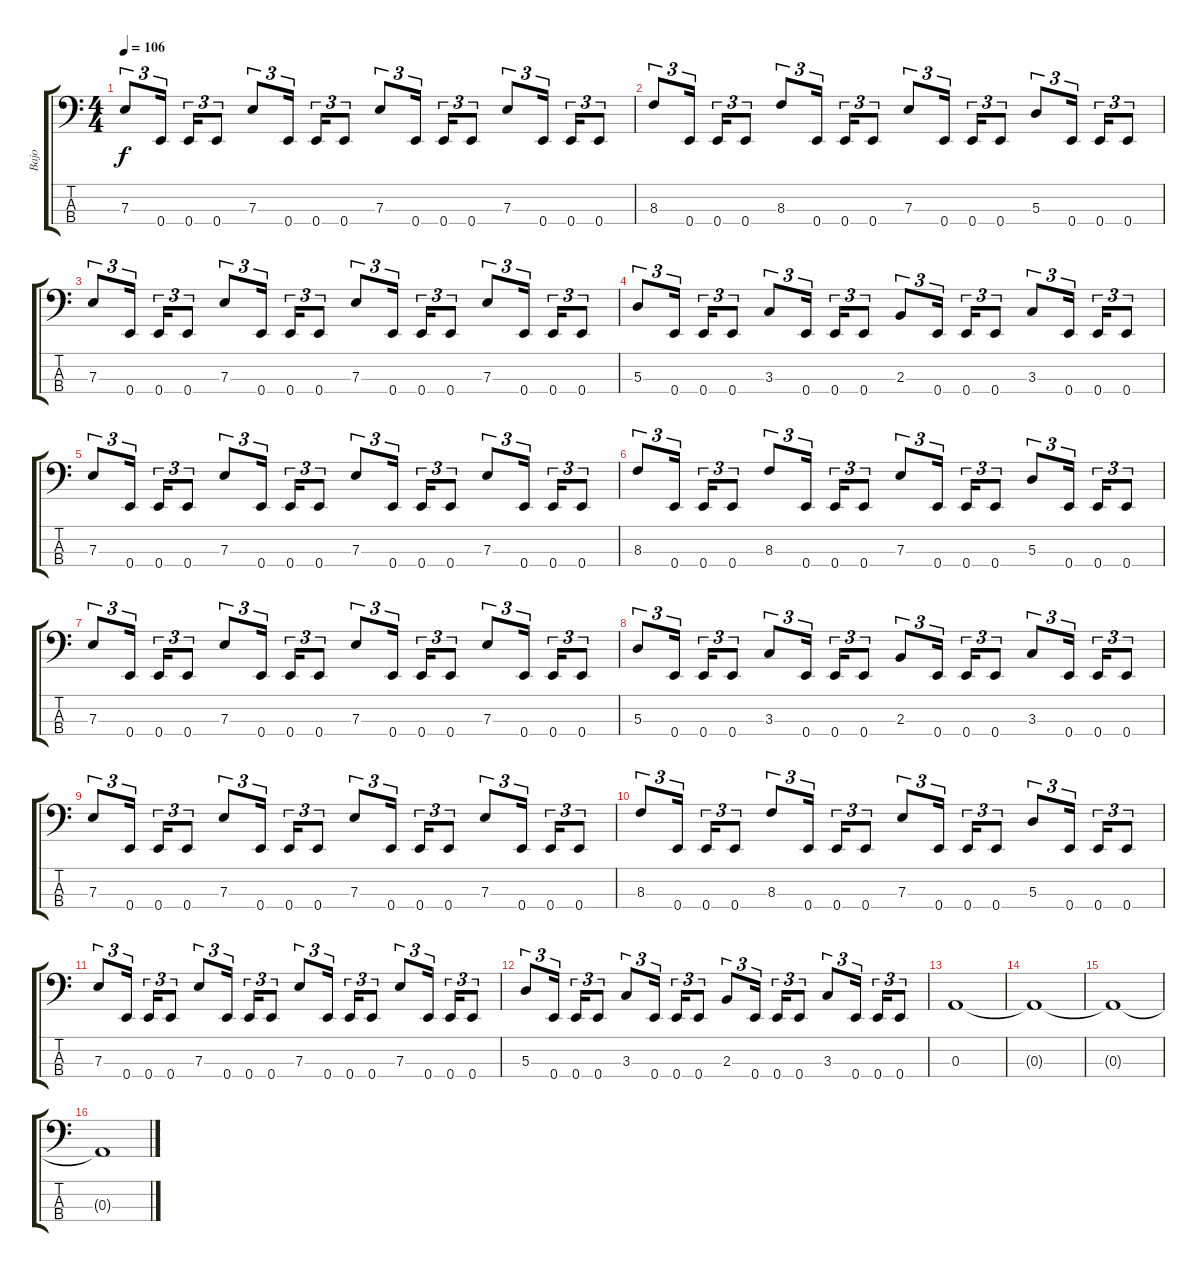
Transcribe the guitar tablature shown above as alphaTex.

\track ("Bajo" "Bajo") {instrument electricbasspick}
\staff {score tabs}
\tuning (G2 D2 A1 E1) {hide}
\ts (4 4)
\tempo 106
\clef f4
\ks c
7.3.8{tu (3 2) dy f} 0.4.16{tu (3 2)} 0.4.16{tu (3 2)} 0.4.8{tu (3 2)} 7.3.8{tu (3 2)} 0.4.16{tu (3 2)} 0.4.16{tu (3 2)} 0.4.8{tu (3 2)} 7.3.8{tu (3 2)} 0.4.16{tu (3 2)} 0.4.16{tu (3 2)} 0.4.8{tu (3 2)} 7.3.8{tu (3 2)} 0.4.16{tu (3 2)} 0.4.16{tu (3 2)} 0.4.8{tu (3 2)} |
8.3.8{tu (3 2)} 0.4.16{tu (3 2)} 0.4.16{tu (3 2)} 0.4.8{tu (3 2)} 8.3.8{tu (3 2)} 0.4.16{tu (3 2)} 0.4.16{tu (3 2)} 0.4.8{tu (3 2)} 7.3.8{tu (3 2)} 0.4.16{tu (3 2)} 0.4.16{tu (3 2)} 0.4.8{tu (3 2)} 5.3.8{tu (3 2)} 0.4.16{tu (3 2)} 0.4.16{tu (3 2)} 0.4.8{tu (3 2)} |
7.3.8{tu (3 2)} 0.4.16{tu (3 2)} 0.4.16{tu (3 2)} 0.4.8{tu (3 2)} 7.3.8{tu (3 2)} 0.4.16{tu (3 2)} 0.4.16{tu (3 2)} 0.4.8{tu (3 2)} 7.3.8{tu (3 2)} 0.4.16{tu (3 2)} 0.4.16{tu (3 2)} 0.4.8{tu (3 2)} 7.3.8{tu (3 2)} 0.4.16{tu (3 2)} 0.4.16{tu (3 2)} 0.4.8{tu (3 2)} |
5.3.8{tu (3 2)} 0.4.16{tu (3 2)} 0.4.16{tu (3 2)} 0.4.8{tu (3 2)} 3.3.8{tu (3 2)} 0.4.16{tu (3 2)} 0.4.16{tu (3 2)} 0.4.8{tu (3 2)} 2.3.8{tu (3 2)} 0.4.16{tu (3 2)} 0.4.16{tu (3 2)} 0.4.8{tu (3 2)} 3.3.8{tu (3 2)} 0.4.16{tu (3 2)} 0.4.16{tu (3 2)} 0.4.8{tu (3 2)} |
7.3.8{tu (3 2)} 0.4.16{tu (3 2)} 0.4.16{tu (3 2)} 0.4.8{tu (3 2)} 7.3.8{tu (3 2)} 0.4.16{tu (3 2)} 0.4.16{tu (3 2)} 0.4.8{tu (3 2)} 7.3.8{tu (3 2)} 0.4.16{tu (3 2)} 0.4.16{tu (3 2)} 0.4.8{tu (3 2)} 7.3.8{tu (3 2)} 0.4.16{tu (3 2)} 0.4.16{tu (3 2)} 0.4.8{tu (3 2)} |
8.3.8{tu (3 2)} 0.4.16{tu (3 2)} 0.4.16{tu (3 2)} 0.4.8{tu (3 2)} 8.3.8{tu (3 2)} 0.4.16{tu (3 2)} 0.4.16{tu (3 2)} 0.4.8{tu (3 2)} 7.3.8{tu (3 2)} 0.4.16{tu (3 2)} 0.4.16{tu (3 2)} 0.4.8{tu (3 2)} 5.3.8{tu (3 2)} 0.4.16{tu (3 2)} 0.4.16{tu (3 2)} 0.4.8{tu (3 2)} |
7.3.8{tu (3 2)} 0.4.16{tu (3 2)} 0.4.16{tu (3 2)} 0.4.8{tu (3 2)} 7.3.8{tu (3 2)} 0.4.16{tu (3 2)} 0.4.16{tu (3 2)} 0.4.8{tu (3 2)} 7.3.8{tu (3 2)} 0.4.16{tu (3 2)} 0.4.16{tu (3 2)} 0.4.8{tu (3 2)} 7.3.8{tu (3 2)} 0.4.16{tu (3 2)} 0.4.16{tu (3 2)} 0.4.8{tu (3 2)} |
5.3.8{tu (3 2)} 0.4.16{tu (3 2)} 0.4.16{tu (3 2)} 0.4.8{tu (3 2)} 3.3.8{tu (3 2)} 0.4.16{tu (3 2)} 0.4.16{tu (3 2)} 0.4.8{tu (3 2)} 2.3.8{tu (3 2)} 0.4.16{tu (3 2)} 0.4.16{tu (3 2)} 0.4.8{tu (3 2)} 3.3.8{tu (3 2)} 0.4.16{tu (3 2)} 0.4.16{tu (3 2)} 0.4.8{tu (3 2)} |
7.3.8{tu (3 2)} 0.4.16{tu (3 2)} 0.4.16{tu (3 2)} 0.4.8{tu (3 2)} 7.3.8{tu (3 2)} 0.4.16{tu (3 2)} 0.4.16{tu (3 2)} 0.4.8{tu (3 2)} 7.3.8{tu (3 2)} 0.4.16{tu (3 2)} 0.4.16{tu (3 2)} 0.4.8{tu (3 2)} 7.3.8{tu (3 2)} 0.4.16{tu (3 2)} 0.4.16{tu (3 2)} 0.4.8{tu (3 2)} |
8.3.8{tu (3 2)} 0.4.16{tu (3 2)} 0.4.16{tu (3 2)} 0.4.8{tu (3 2)} 8.3.8{tu (3 2)} 0.4.16{tu (3 2)} 0.4.16{tu (3 2)} 0.4.8{tu (3 2)} 7.3.8{tu (3 2)} 0.4.16{tu (3 2)} 0.4.16{tu (3 2)} 0.4.8{tu (3 2)} 5.3.8{tu (3 2)} 0.4.16{tu (3 2)} 0.4.16{tu (3 2)} 0.4.8{tu (3 2)} |
7.3.8{tu (3 2)} 0.4.16{tu (3 2)} 0.4.16{tu (3 2)} 0.4.8{tu (3 2)} 7.3.8{tu (3 2)} 0.4.16{tu (3 2)} 0.4.16{tu (3 2)} 0.4.8{tu (3 2)} 7.3.8{tu (3 2)} 0.4.16{tu (3 2)} 0.4.16{tu (3 2)} 0.4.8{tu (3 2)} 7.3.8{tu (3 2)} 0.4.16{tu (3 2)} 0.4.16{tu (3 2)} 0.4.8{tu (3 2)} |
5.3.8{tu (3 2)} 0.4.16{tu (3 2)} 0.4.16{tu (3 2)} 0.4.8{tu (3 2)} 3.3.8{tu (3 2)} 0.4.16{tu (3 2)} 0.4.16{tu (3 2)} 0.4.8{tu (3 2)} 2.3.8{tu (3 2)} 0.4.16{tu (3 2)} 0.4.16{tu (3 2)} 0.4.8{tu (3 2)} 3.3.8{tu (3 2)} 0.4.16{tu (3 2)} 0.4.16{tu (3 2)} 0.4.8{tu (3 2)} |
0.3.1{volume 0} |
0.3{t}.1 |
0.3{t}.1 |
0.3{t}.1
